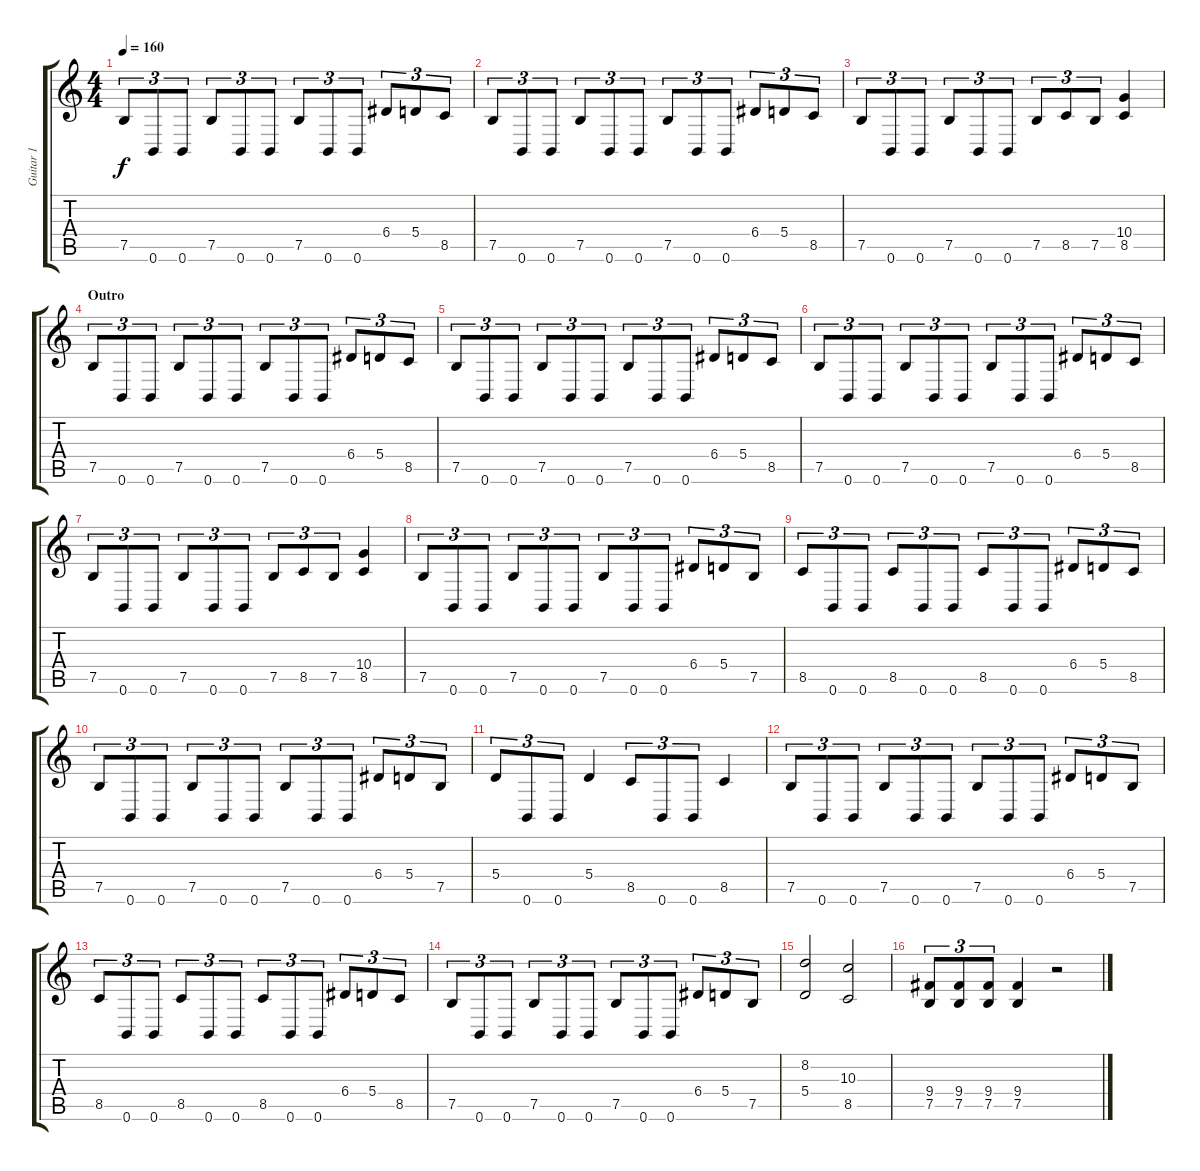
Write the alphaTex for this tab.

\track ("Guitar 1" "Guitar 1") {instrument distortionguitar}
\staff {score tabs}
\tuning (B3 Gb3 D3 A2 E2 B1) {hide}
\ts (4 4)
\tempo 160
\clef g2
\ks c
7.5.8{tu (3 2) dy f} 0.6.8{tu (3 2)} 0.6.8{tu (3 2)} 7.5.8{tu (3 2)} 0.6.8{tu (3 2)} 0.6.8{tu (3 2)} 7.5.8{tu (3 2)} 0.6.8{tu (3 2)} 0.6.8{tu (3 2)} 6.4.8{tu (3 2)} 5.4.8{tu (3 2)} 8.5.8{tu (3 2)} |
7.5.8{tu (3 2)} 0.6.8{tu (3 2)} 0.6.8{tu (3 2)} 7.5.8{tu (3 2)} 0.6.8{tu (3 2)} 0.6.8{tu (3 2)} 7.5.8{tu (3 2)} 0.6.8{tu (3 2)} 0.6.8{tu (3 2)} 6.4.8{tu (3 2)} 5.4.8{tu (3 2)} 8.5.8{tu (3 2)} |
7.5.8{tu (3 2)} 0.6.8{tu (3 2)} 0.6.8{tu (3 2)} 7.5.8{tu (3 2)} 0.6.8{tu (3 2)} 0.6.8{tu (3 2)} 7.5.8{tu (3 2)} 8.5.8{tu (3 2)} 7.5.8{tu (3 2)} (10.4 8.5).4 |
\section ("" "Outro")
7.5.8{tu (3 2)} 0.6.8{tu (3 2)} 0.6.8{tu (3 2)} 7.5.8{tu (3 2)} 0.6.8{tu (3 2)} 0.6.8{tu (3 2)} 7.5.8{tu (3 2)} 0.6.8{tu (3 2)} 0.6.8{tu (3 2)} 6.4.8{tu (3 2)} 5.4.8{tu (3 2)} 8.5.8{tu (3 2)} |
7.5.8{tu (3 2)} 0.6.8{tu (3 2)} 0.6.8{tu (3 2)} 7.5.8{tu (3 2)} 0.6.8{tu (3 2)} 0.6.8{tu (3 2)} 7.5.8{tu (3 2)} 0.6.8{tu (3 2)} 0.6.8{tu (3 2)} 6.4.8{tu (3 2)} 5.4.8{tu (3 2)} 8.5.8{tu (3 2)} |
7.5.8{tu (3 2)} 0.6.8{tu (3 2)} 0.6.8{tu (3 2)} 7.5.8{tu (3 2)} 0.6.8{tu (3 2)} 0.6.8{tu (3 2)} 7.5.8{tu (3 2)} 0.6.8{tu (3 2)} 0.6.8{tu (3 2)} 6.4.8{tu (3 2)} 5.4.8{tu (3 2)} 8.5.8{tu (3 2)} |
7.5.8{tu (3 2)} 0.6.8{tu (3 2)} 0.6.8{tu (3 2)} 7.5.8{tu (3 2)} 0.6.8{tu (3 2)} 0.6.8{tu (3 2)} 7.5.8{tu (3 2)} 8.5.8{tu (3 2)} 7.5.8{tu (3 2)} (10.4 8.5).4 |
7.5.8{tu (3 2)} 0.6.8{tu (3 2)} 0.6.8{tu (3 2)} 7.5.8{tu (3 2)} 0.6.8{tu (3 2)} 0.6.8{tu (3 2)} 7.5.8{tu (3 2)} 0.6.8{tu (3 2)} 0.6.8{tu (3 2)} 6.4.8{tu (3 2)} 5.4.8{tu (3 2)} 7.5.8{tu (3 2)} |
8.5.8{tu (3 2)} 0.6.8{tu (3 2)} 0.6.8{tu (3 2)} 8.5.8{tu (3 2)} 0.6.8{tu (3 2)} 0.6.8{tu (3 2)} 8.5.8{tu (3 2)} 0.6.8{tu (3 2)} 0.6.8{tu (3 2)} 6.4.8{tu (3 2)} 5.4.8{tu (3 2)} 8.5.8{tu (3 2)} |
7.5.8{tu (3 2)} 0.6.8{tu (3 2)} 0.6.8{tu (3 2)} 7.5.8{tu (3 2)} 0.6.8{tu (3 2)} 0.6.8{tu (3 2)} 7.5.8{tu (3 2)} 0.6.8{tu (3 2)} 0.6.8{tu (3 2)} 6.4.8{tu (3 2)} 5.4.8{tu (3 2)} 7.5.8{tu (3 2)} |
5.4.8{tu (3 2)} 0.6.8{tu (3 2)} 0.6.8{tu (3 2)} 5.4.4 8.5.8{tu (3 2)} 0.6.8{tu (3 2)} 0.6.8{tu (3 2)} 8.5.4 |
7.5.8{tu (3 2)} 0.6.8{tu (3 2)} 0.6.8{tu (3 2)} 7.5.8{tu (3 2)} 0.6.8{tu (3 2)} 0.6.8{tu (3 2)} 7.5.8{tu (3 2)} 0.6.8{tu (3 2)} 0.6.8{tu (3 2)} 6.4.8{tu (3 2)} 5.4.8{tu (3 2)} 7.5.8{tu (3 2)} |
8.5.8{tu (3 2)} 0.6.8{tu (3 2)} 0.6.8{tu (3 2)} 8.5.8{tu (3 2)} 0.6.8{tu (3 2)} 0.6.8{tu (3 2)} 8.5.8{tu (3 2)} 0.6.8{tu (3 2)} 0.6.8{tu (3 2)} 6.4.8{tu (3 2)} 5.4.8{tu (3 2)} 8.5.8{tu (3 2)} |
7.5.8{tu (3 2)} 0.6.8{tu (3 2)} 0.6.8{tu (3 2)} 7.5.8{tu (3 2)} 0.6.8{tu (3 2)} 0.6.8{tu (3 2)} 7.5.8{tu (3 2)} 0.6.8{tu (3 2)} 0.6.8{tu (3 2)} 6.4.8{tu (3 2)} 5.4.8{tu (3 2)} 7.5.8{tu (3 2)} |
(8.2 5.4).2 (10.3 8.5).2 |
(9.4 7.5).8{tu (3 2)} (9.4 7.5).8{tu (3 2)} (9.4 7.5).8{tu (3 2)} (9.4 7.5).4 r.2
